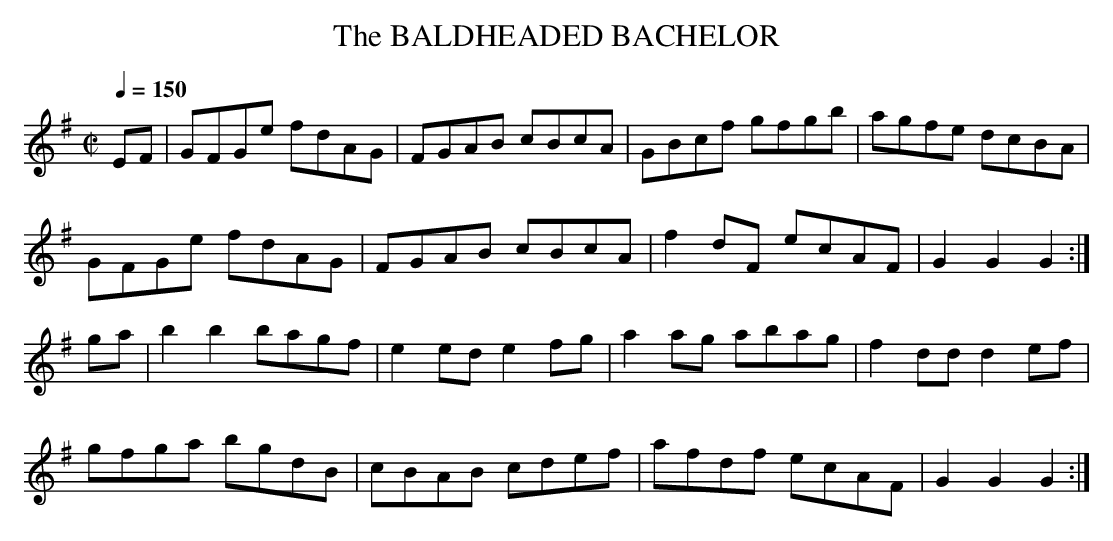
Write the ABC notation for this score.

X:1
T:BALDHEADED BACHELOR, The
Q:1/4=150
M:C|
L:1/8
K:G
EF|GFGe fdAG|FGAB cBcA|GBcf gfgb|agfe dcBA|
GFGe fdAG|FGAB cBcA|f2dF ecAF|G2G2G2:|
ga|b2b2 bagf|e2ed e2fg|a2ag abag|f2dd d2ef|
gfga bgdB|cBAB cdef|afdf ecAF|G2G2G2:|
